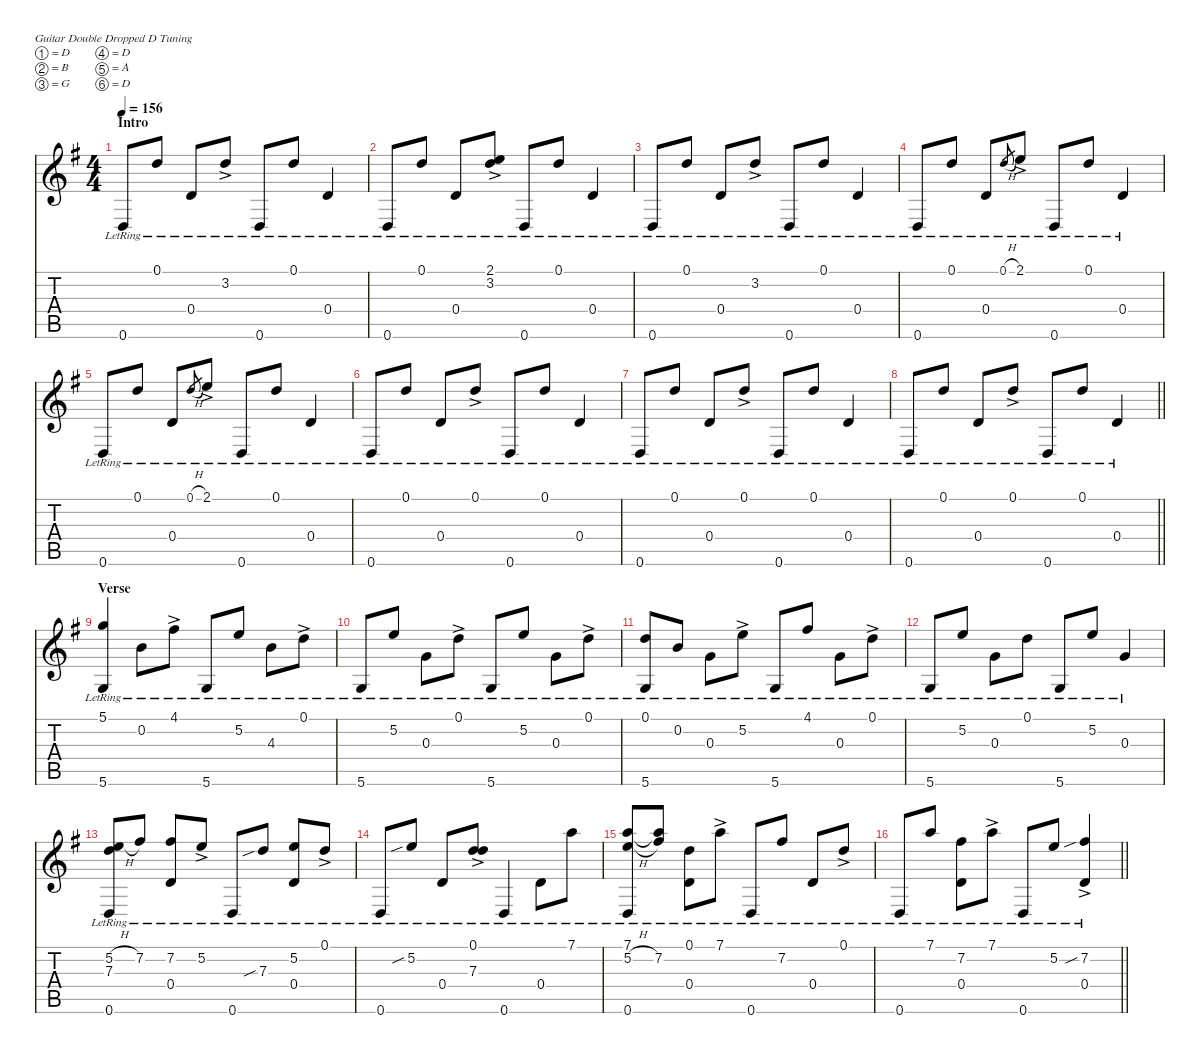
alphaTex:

\defaultSystemsLayout 4
\hideDynamics
\bracketExtendMode nobrackets
\singleTrackTrackNamePolicy hidden
\multiTrackTrackNamePolicy hidden
\otherSystemsTrackNameOrientation horizontal
\track ("Guitar 1" "n.guit.") {mute instrument acousticguitarnylon}
\staff {score tabs}
\tuning (D4 B3 G3 D3 A2 D2)
\ts (4 4)
\section ("" "Intro")
\tempo 156
\clef g2
\ks g
0.6{lr acc forcenatural}.8{dy f instrument acousticguitarnylon beam Up} 0.1{lr acc forcenatural}.8{beam Up} 0.4{lr acc forcenatural}.8{beam Up} 3.2{ac lr acc forcenatural}.8{beam Up} 0.6{lr acc forcenatural}.8{beam Up} 0.1{lr acc forcenatural}.8{beam Up} 0.4{lr acc forcenatural}.4{beam Up} |
0.6{lr acc forcenatural}.8{beam Up} 0.1{lr acc forcenatural}.8{beam Up} 0.4{lr acc forcenatural}.8{beam Up} (2.1{ac lr acc forcenatural} 3.2{ac lr acc forcenatural}).8{beam Up} 0.6{lr acc forcenatural}.8{beam Up} 0.1{lr acc forcenatural}.8{beam Up} 0.4{lr acc forcenatural}.4{beam Up} |
0.6{lr acc forcenatural}.8{beam Up} 0.1{lr acc forcenatural}.8{beam Up} 0.4{lr acc forcenatural}.8{beam Up} 3.2{ac lr acc forcenatural}.8{beam Up} 0.6{lr acc forcenatural}.8{beam Up} 0.1{lr acc forcenatural}.8{beam Up} 0.4{lr acc forcenatural}.4{beam Up} |
0.6{lr acc forcenatural}.8{beam Up} 0.1{lr acc forcenatural}.8{beam Up} 0.4{lr acc forcenatural}.8{beam Up} 0.1{h lr acc forcenatural}.8{gr dy ff beam Up} 2.1{ac lr acc forcenatural}.8{dy f beam Up} 0.6{lr acc forcenatural}.8{beam Up} 0.1{lr acc forcenatural}.8{beam Up} 0.4{lr acc forcenatural}.4{beam Up} |
0.6{lr acc forcenatural}.8{beam Up} 0.1{lr acc forcenatural}.8{beam Up} 0.4{lr acc forcenatural}.8{beam Up} 0.1{h lr acc forcenatural}.8{gr dy ff beam Up} 2.1{ac lr acc forcenatural}.8{dy f beam Up} 0.6{lr acc forcenatural}.8{beam Up} 0.1{lr acc forcenatural}.8{beam Up} 0.4{lr acc forcenatural}.4{beam Up} |
0.6{lr acc forcenatural}.8{beam Up} 0.1{lr acc forcenatural}.8{beam Up} 0.4{lr acc forcenatural}.8{beam Up} 0.1{ac lr acc forcenatural}.8{beam Up} 0.6{lr acc forcenatural}.8{beam Up} 0.1{lr acc forcenatural}.8{beam Up} 0.4{lr acc forcenatural}.4{beam Up} |
0.6{lr acc forcenatural}.8{beam Up} 0.1{lr acc forcenatural}.8{beam Up} 0.4{lr acc forcenatural}.8{beam Up} 0.1{ac lr acc forcenatural}.8{beam Up} 0.6{lr acc forcenatural}.8{beam Up} 0.1{lr acc forcenatural}.8{beam Up} 0.4{lr acc forcenatural}.4{beam Up} |
\barLineRight lightlight
0.6{lr acc forcenatural}.8{beam Up} 0.1{lr acc forcenatural}.8{beam Up} 0.4{lr acc forcenatural}.8{beam Up} 0.1{ac lr acc forcenatural}.8{beam Up} 0.6{lr acc forcenatural}.8{beam Up} 0.1{lr acc forcenatural}.8{beam Up} 0.4{lr acc forcenatural}.4{beam Up} |
\section ("" "Verse")
(5.1{lr acc forcenatural} 5.6{lr acc forcenatural}).4{beam Up} 0.2{lr acc forcenatural}.8{beam Down} 4.1{ac lr acc #}.8{beam Down} 5.6{lr acc forcenatural}.8{beam Up} 5.2{lr acc forcenatural}.8{beam Up} 4.3{lr acc forcenatural}.8{beam Down} 0.1{ac lr acc forcenatural}.8{beam Down} |
5.6{lr acc forcenatural}.8{beam Up} 5.2{lr acc forcenatural}.8{beam Up} 0.3{lr acc forcenatural}.8{beam Down} 0.1{ac lr acc forcenatural}.8{beam Down} 5.6{lr acc forcenatural}.8{beam Up} 5.2{lr acc forcenatural}.8{beam Up} 0.3{lr acc forcenatural}.8{beam Down} 0.1{ac lr acc forcenatural}.8{beam Down} |
(0.1{lr acc forcenatural} 5.6{lr acc forcenatural}).8{beam Up} 0.2{lr acc forcenatural}.8{beam Up} 0.3{lr acc forcenatural}.8{beam Down} 5.2{ac lr acc forcenatural}.8{beam Down} 5.6{lr acc forcenatural}.8{beam Up} 4.1{lr acc #}.8{beam Up} 0.3{lr acc forcenatural}.8{beam Down} 0.1{ac lr acc forcenatural}.8{beam Down} |
5.6{lr acc forcenatural}.8{beam Up} 5.2{lr acc forcenatural}.8{beam Up} 0.3{lr acc forcenatural}.8{beam Down} 0.1{lr acc forcenatural}.8{beam Down} 5.6{lr acc forcenatural}.8{beam Up} 5.2{lr acc forcenatural}.8{beam Up} 0.3{lr acc forcenatural}.4{beam Up} |
(5.2{h acc forcenatural} 7.3{lr acc forcenatural} 0.6{lr acc forcenatural}).8{beam Up} 7.2{lr acc #}.8{beam Up} (7.2{lr acc #} 0.4{lr acc forcenatural}).8{beam Up} 5.2{ac lr acc forcenatural}.8{beam Up} 0.6{lr acc forcenatural}.8{beam Up} 7.3{sib lr acc forcenatural}.8{beam Up} (5.2{lr acc forcenatural} 0.4{lr acc forcenatural}).8{beam Up} 0.1{ac lr acc forcenatural}.8{beam Up} |
0.6{lr acc forcenatural}.8{beam Up} 5.2{sib lr acc forcenatural}.8{beam Up} 0.4{lr acc forcenatural}.8{beam Up} (0.1{ac lr acc forcenatural} 7.3{ac lr acc forcenatural}).8{beam Up} 0.6{lr acc forcenatural}.4{beam Up} 0.4{lr acc forcenatural}.8{beam Down} 7.1{lr acc forcenatural}.8{beam Down} |
(7.1{lr acc forcenatural} 5.2{h acc forcenatural} 0.6{lr acc forcenatural}).8{beam Up} (7.1{lr t acc forcenatural} 7.2{lr acc #}).8{beam Up} (0.1{lr acc forcenatural} 0.4{lr acc forcenatural}).8{beam Down} 7.1{ac lr acc forcenatural}.8{beam Down} 0.6{lr acc forcenatural}.8{beam Up} 7.2{lr acc #}.8{beam Up} 0.4{lr acc forcenatural}.8{beam Up} 0.1{ac lr acc forcenatural}.8{beam Up} |
\barLineRight lightlight
0.6{lr acc forcenatural}.8{beam Up} 7.1{lr acc forcenatural}.8{beam Up} (7.2{lr acc #} 0.4{lr acc forcenatural}).8{beam Down} 7.1{ac lr acc forcenatural}.8{beam Down} 0.6{lr acc forcenatural}.8{beam Up} 5.2{lr acc forcenatural}.8{beam Up} (7.2{sib ac lr acc #} 0.4{ac lr acc forcenatural}).4{beam Up}
